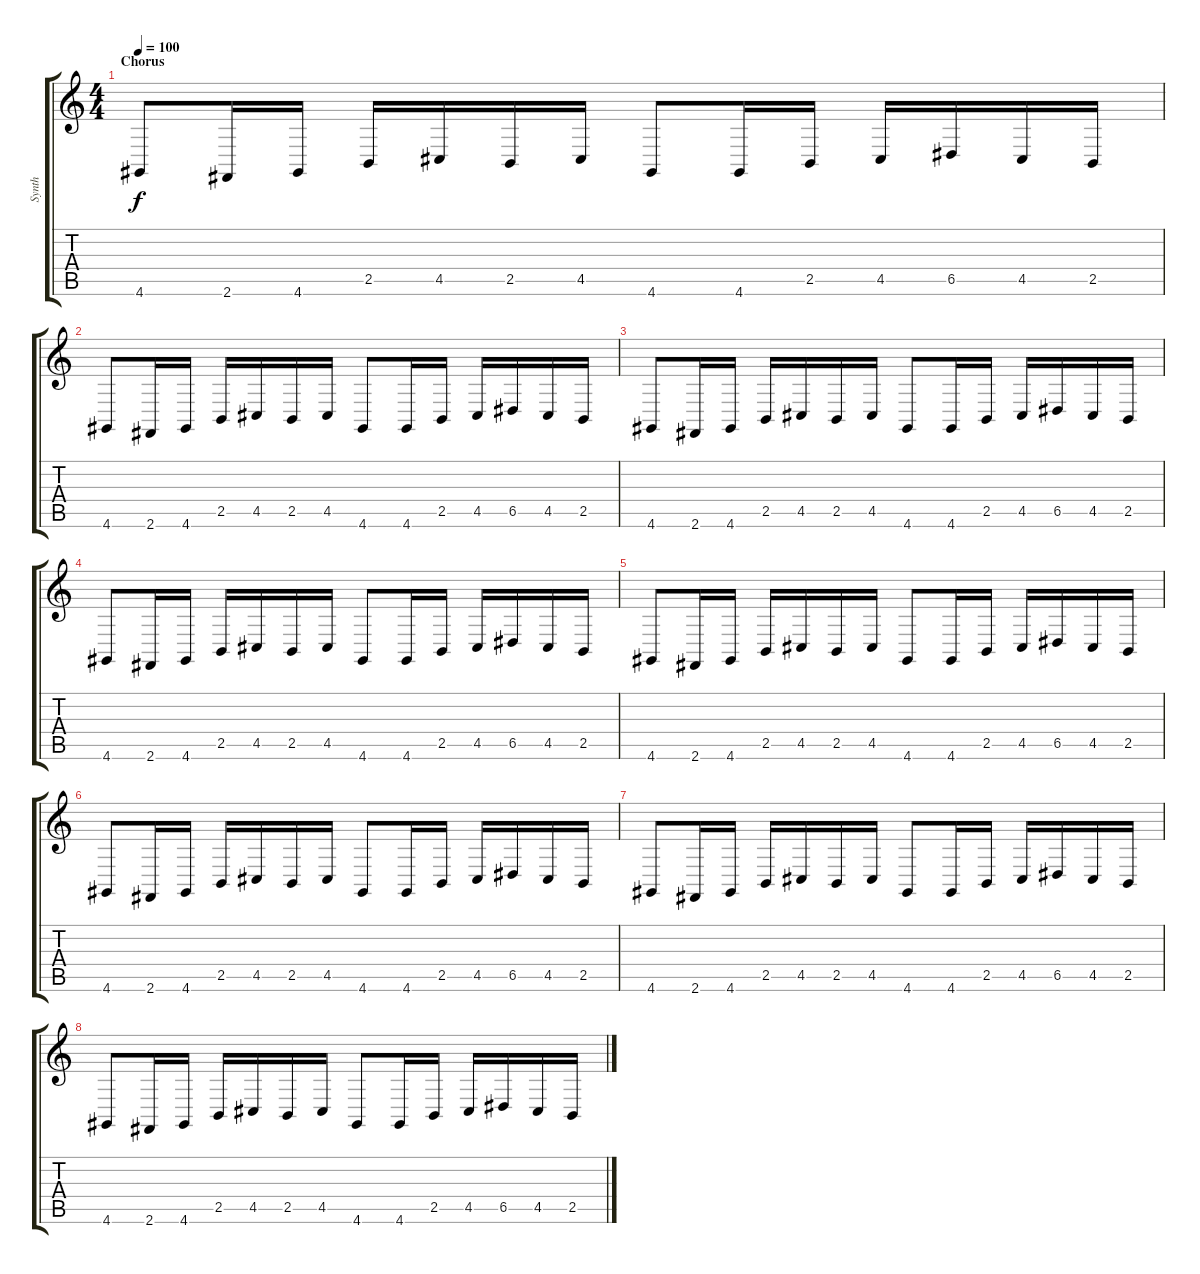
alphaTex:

\track ("Synth" "Synth") {instrument drawbarorgan}
\staff {score tabs}
\tuning (E4 B3 G3 D3 A2 E2) {hide}
\ts (4 4)
\section ("" "Chorus")
\tempo 100
\clef g2
\ks c
4.6.8{dy f} 2.6.16 4.6.16 2.5.16 4.5.16 2.5.16 4.5.16 4.6.8 4.6.16 2.5.16 4.5.16 6.5.16 4.5.16 2.5.16 |
4.6.8 2.6.16 4.6.16 2.5.16 4.5.16 2.5.16 4.5.16 4.6.8 4.6.16 2.5.16 4.5.16 6.5.16 4.5.16 2.5.16 |
4.6.8 2.6.16 4.6.16 2.5.16 4.5.16 2.5.16 4.5.16 4.6.8 4.6.16 2.5.16 4.5.16 6.5.16 4.5.16 2.5.16 |
4.6.8 2.6.16 4.6.16 2.5.16 4.5.16 2.5.16 4.5.16 4.6.8 4.6.16 2.5.16 4.5.16 6.5.16 4.5.16 2.5.16 |
4.6.8 2.6.16 4.6.16 2.5.16 4.5.16 2.5.16 4.5.16 4.6.8 4.6.16 2.5.16 4.5.16 6.5.16 4.5.16 2.5.16 |
4.6.8 2.6.16 4.6.16 2.5.16 4.5.16 2.5.16 4.5.16 4.6.8 4.6.16 2.5.16 4.5.16 6.5.16 4.5.16 2.5.16 |
4.6.8 2.6.16 4.6.16 2.5.16 4.5.16 2.5.16 4.5.16 4.6.8 4.6.16 2.5.16 4.5.16 6.5.16 4.5.16 2.5.16 |
4.6.8 2.6.16 4.6.16 2.5.16 4.5.16 2.5.16 4.5.16 4.6.8 4.6.16 2.5.16 4.5.16 6.5.16 4.5.16 2.5.16
